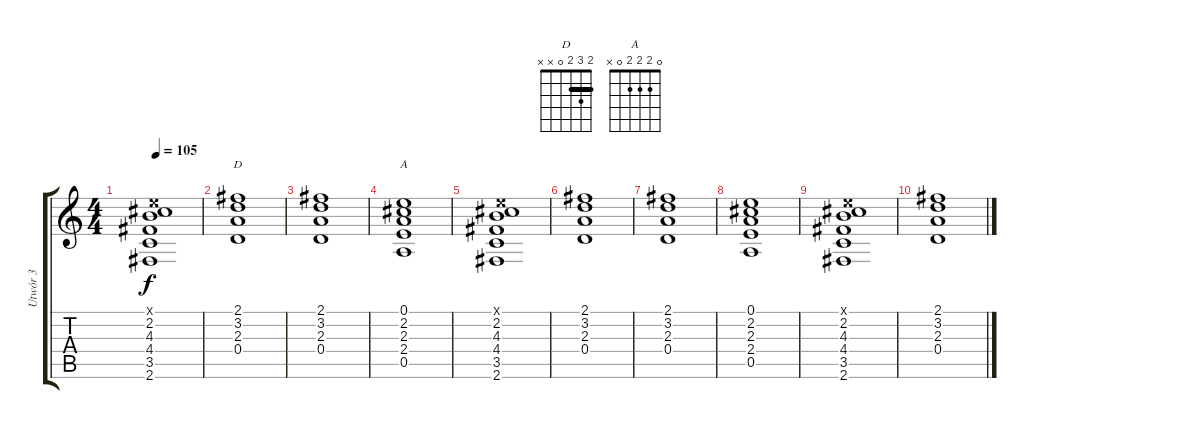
\track ("Utwór 3" "Utwór 3") {instrument electricguitarclean}
\staff {score tabs}
\tuning (E4 B3 G3 D3 A2 E2) {hide}
\chord ("D" 2 3 2 0 x x) {barre 2}
\chord ("A" 0 2 2 2 0 x)
\ts (4 4)
\tempo 105
\clef g2
\ks c
(0.1{x} 2.2 4.3 4.4 3.5 2.6).1{dy f} |
(2.1 3.2 2.3 0.4).1{ch "D"} |
(2.1 3.2 2.3 0.4).1 |
(0.1 2.2 2.3 2.4 0.5).1{ch "A"} |
(0.1{x} 2.2 4.3 4.4 3.5 2.6).1 |
(2.1 3.2 2.3 0.4).1 |
(2.1 3.2 2.3 0.4).1 |
(0.1 2.2 2.3 2.4 0.5).1 |
(0.1{x} 2.2 4.3 4.4 3.5 2.6).1 |
(2.1 3.2 2.3 0.4).1
